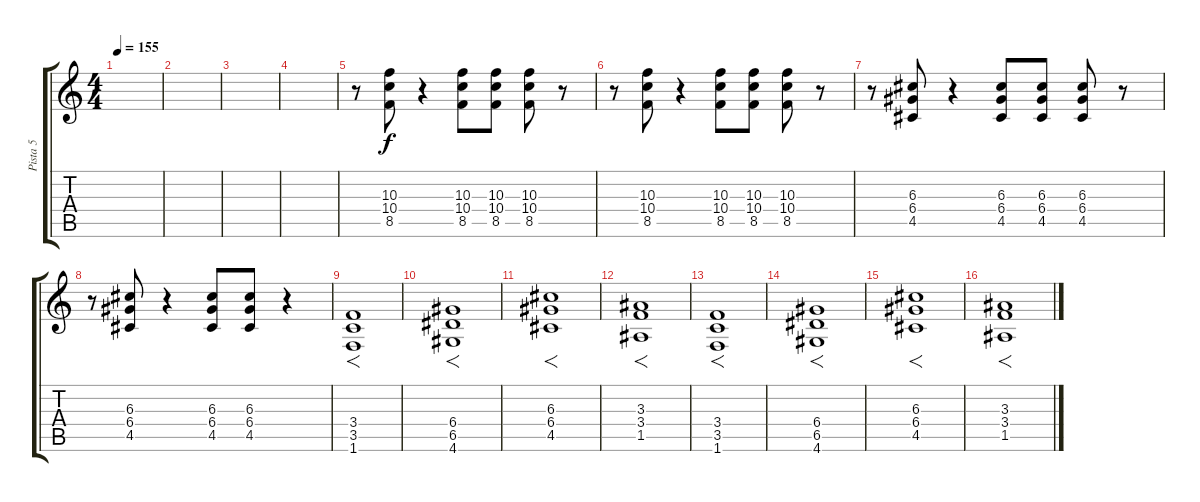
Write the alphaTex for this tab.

\track ("Pista 5" "Pista 5") {instrument overdrivenguitar}
\staff {score tabs}
\tuning (E4 B3 G3 D3 A2 E2) {hide}
\ts (4 4)
\tempo 155
\clef g2
\ks c
|
|
|
|
r.8 (10.3 10.4 8.5).8 r.4 (10.3 10.4 8.5).8 (10.3 10.4 8.5).8 (10.3 10.4 8.5).8 r.8 |
r.8 (10.3 10.4 8.5).8 r.4 (10.3 10.4 8.5).8 (10.3 10.4 8.5).8 (10.3 10.4 8.5).8 r.8 |
r.8 (6.3 6.4 4.5).8 r.4 (6.3 6.4 4.5).8 (6.3 6.4 4.5).8 (6.3 6.4 4.5).8 r.8 |
r.8 (6.3 6.4 4.5).8 r.4 (6.3 6.4 4.5).8 (6.3 6.4 4.5).8 r.4 |
(3.4 3.5 1.6).1{f} |
(6.4 6.5 4.6).1{f} |
(6.3 6.4 4.5).1{f} |
(3.3 3.4 1.5).1{f} |
(3.4 3.5 1.6).1{f} |
(6.4 6.5 4.6).1{f} |
(6.3 6.4 4.5).1{f} |
(3.3 3.4 1.5).1{f}
